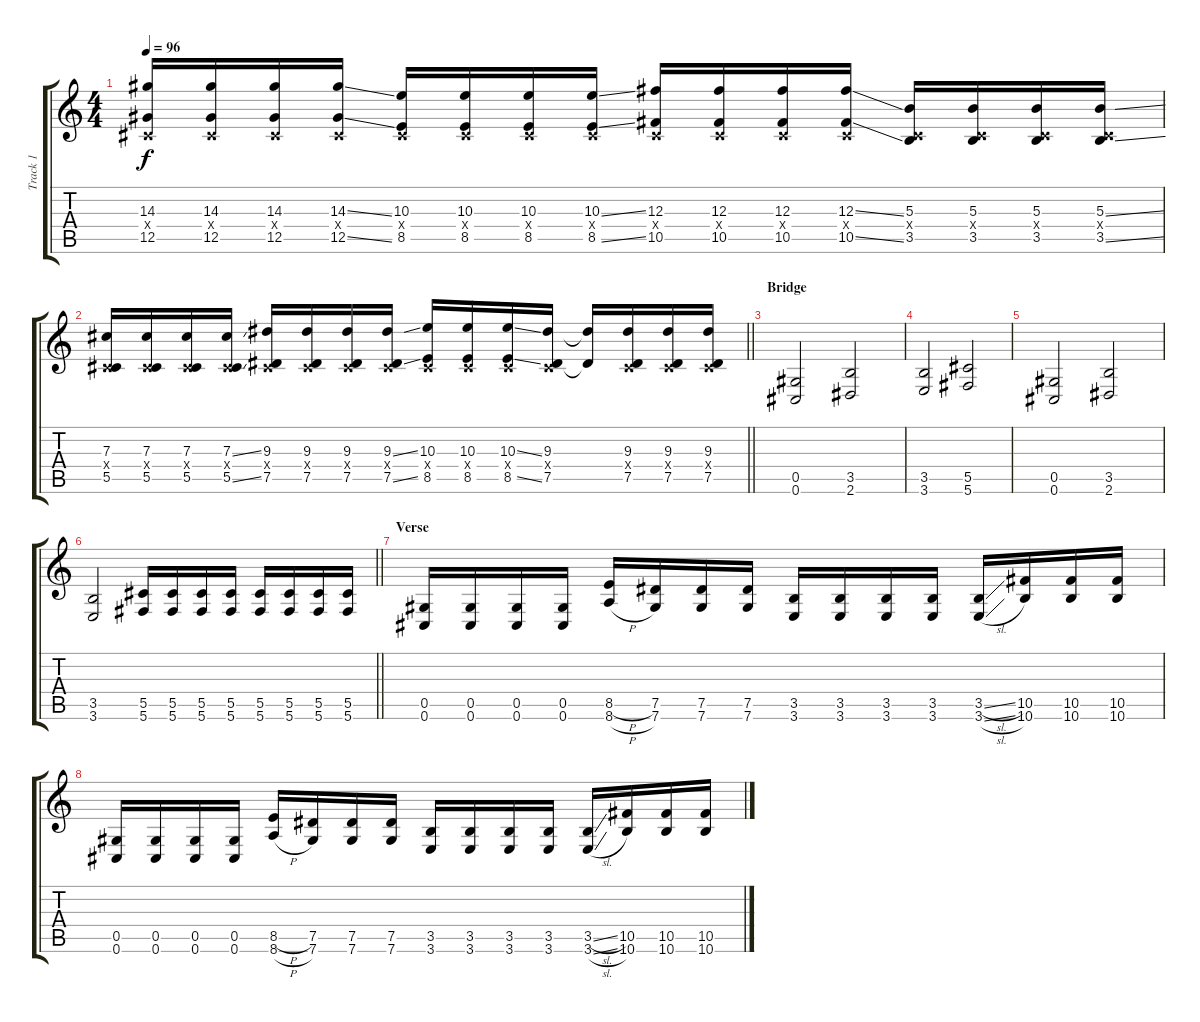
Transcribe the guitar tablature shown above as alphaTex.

\track ("Track 1" "Track 1") {instrument distortionguitar}
\staff {score tabs}
\tuning (Eb4 Bb3 Gb3 Db3 Ab2 Db2) {hide}
\ts (4 4)
\tempo 96
\clef g2
\ks c
(14.3 0.4{x} 12.5).16{dy f} (14.3 0.4{x} 12.5).16 (14.3 0.4{x} 12.5).16 (14.3{ss} 0.4{x} 12.5{ss}).16 (10.3 0.4{x} 8.5).16 (10.3 0.4{x} 8.5).16 (10.3 0.4{x} 8.5).16 (10.3{ss} 0.4{x} 8.5{ss}).16 (12.3 0.4{x} 10.5).16 (12.3 0.4{x} 10.5).16 (12.3 0.4{x} 10.5).16 (12.3{ss} 0.4{x} 10.5{ss}).16 (5.3 0.4{x} 3.5).16 (5.3 0.4{x} 3.5).16 (5.3 0.4{x} 3.5).16 (5.3{ss} 0.4{x} 3.5{ss}).16 |
\barLineRight lightlight
(7.3 0.4{x} 5.5).16 (7.3 0.4{x} 5.5).16 (7.3 0.4{x} 5.5).16 (7.3{ss} 0.4{x} 5.5{ss}).16 (9.3 0.4{x} 7.5).16 (9.3 0.4{x} 7.5).16 (9.3 0.4{x} 7.5).16 (9.3{ss} 0.4{x} 7.5{ss}).16 (10.3 0.4{x} 8.5).16 (10.3 0.4{x} 8.5).16 (10.3{ss} 0.4{x} 8.5{ss}).16 (9.3 0.4{x} 7.5).16 (9.3{t} 7.5{t}).16 (9.3 0.4{x} 7.5).16 (9.3 0.4{x} 7.5).16 (9.3 0.4{x} 7.5).16 |
\section ("" "Bridge")
(0.5 0.6).2 (3.5 2.6).2 |
(3.5 3.6).2 (5.5 5.6).2 |
(0.5 0.6).2 (3.5 2.6).2 |
\barLineRight lightlight
(3.5 3.6).2 (5.5 5.6).16 (5.5 5.6).16 (5.5 5.6).16 (5.5 5.6).16 (5.5 5.6).16 (5.5 5.6).16 (5.5 5.6).16 (5.5 5.6).16 |
\section ("" "Verse")
(0.5 0.6).16 (0.5 0.6).16 (0.5 0.6).16 (0.5 0.6).16 (8.5{h} 8.6{h}).16 (7.5 7.6).16 (7.5 7.6).16 (7.5 7.6).16 (3.5 3.6).16 (3.5 3.6).16 (3.5 3.6).16 (3.5 3.6).16 (3.5{sl} 3.6{sl}).16 (10.5 10.6).16 (10.5 10.6).16 (10.5 10.6).16 |
(0.5 0.6).16 (0.5 0.6).16 (0.5 0.6).16 (0.5 0.6).16 (8.5{h} 8.6{h}).16 (7.5 7.6).16 (7.5 7.6).16 (7.5 7.6).16 (3.5 3.6).16 (3.5 3.6).16 (3.5 3.6).16 (3.5 3.6).16 (3.5{sl} 3.6{sl}).16 (10.5 10.6).16 (10.5 10.6).16 (10.5 10.6).16
